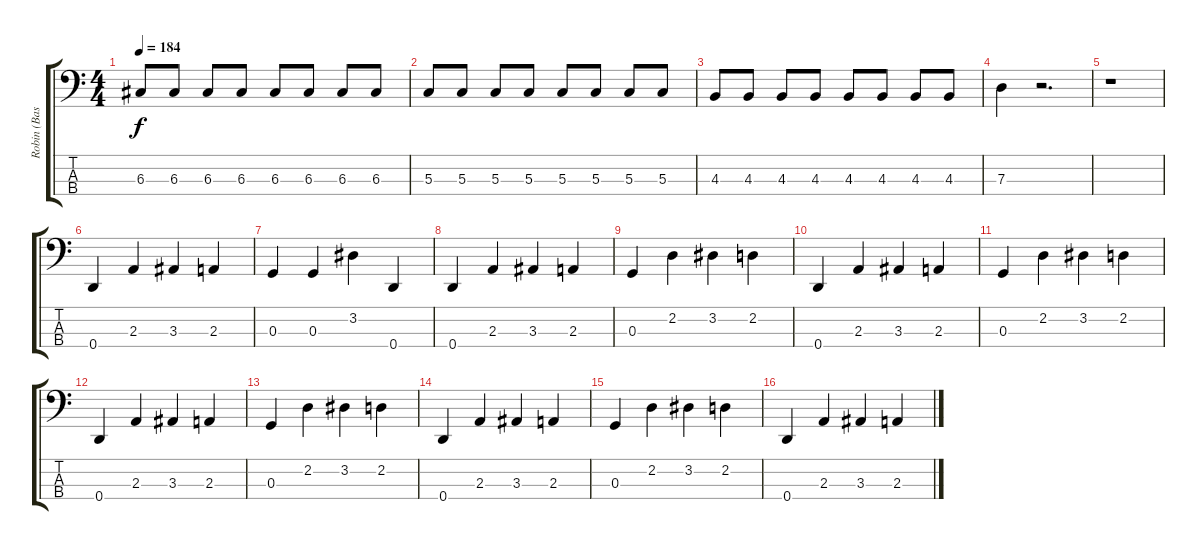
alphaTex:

\track ("Robin (Bass)" "Robin (Bas") {instrument electricbasspick}
\staff {score tabs}
\tuning (F2 C2 G1 D1) {hide}
\ts (4 4)
\tempo 184
\clef f4
\ks c
6.3.8{dy f} 6.3.8 6.3.8 6.3.8 6.3.8 6.3.8 6.3.8 6.3.8 |
5.3.8 5.3.8 5.3.8 5.3.8 5.3.8 5.3.8 5.3.8 5.3.8 |
4.3.8 4.3.8 4.3.8 4.3.8 4.3.8 4.3.8 4.3.8 4.3.8 |
7.3.4 r.2{d} |
r.1 |
0.4.4 2.3.4 3.3.4 2.3.4 |
0.3.4 0.3.4 3.2.4 0.4.4 |
0.4.4 2.3.4 3.3.4 2.3.4 |
0.3.4 2.2.4 3.2.4 2.2.4 |
0.4.4 2.3.4 3.3.4 2.3.4 |
0.3.4 2.2.4 3.2.4 2.2.4 |
0.4.4 2.3.4 3.3.4 2.3.4 |
0.3.4 2.2.4 3.2.4 2.2.4 |
0.4.4 2.3.4 3.3.4 2.3.4 |
0.3.4 2.2.4 3.2.4 2.2.4 |
0.4.4 2.3.4 3.3.4 2.3.4
